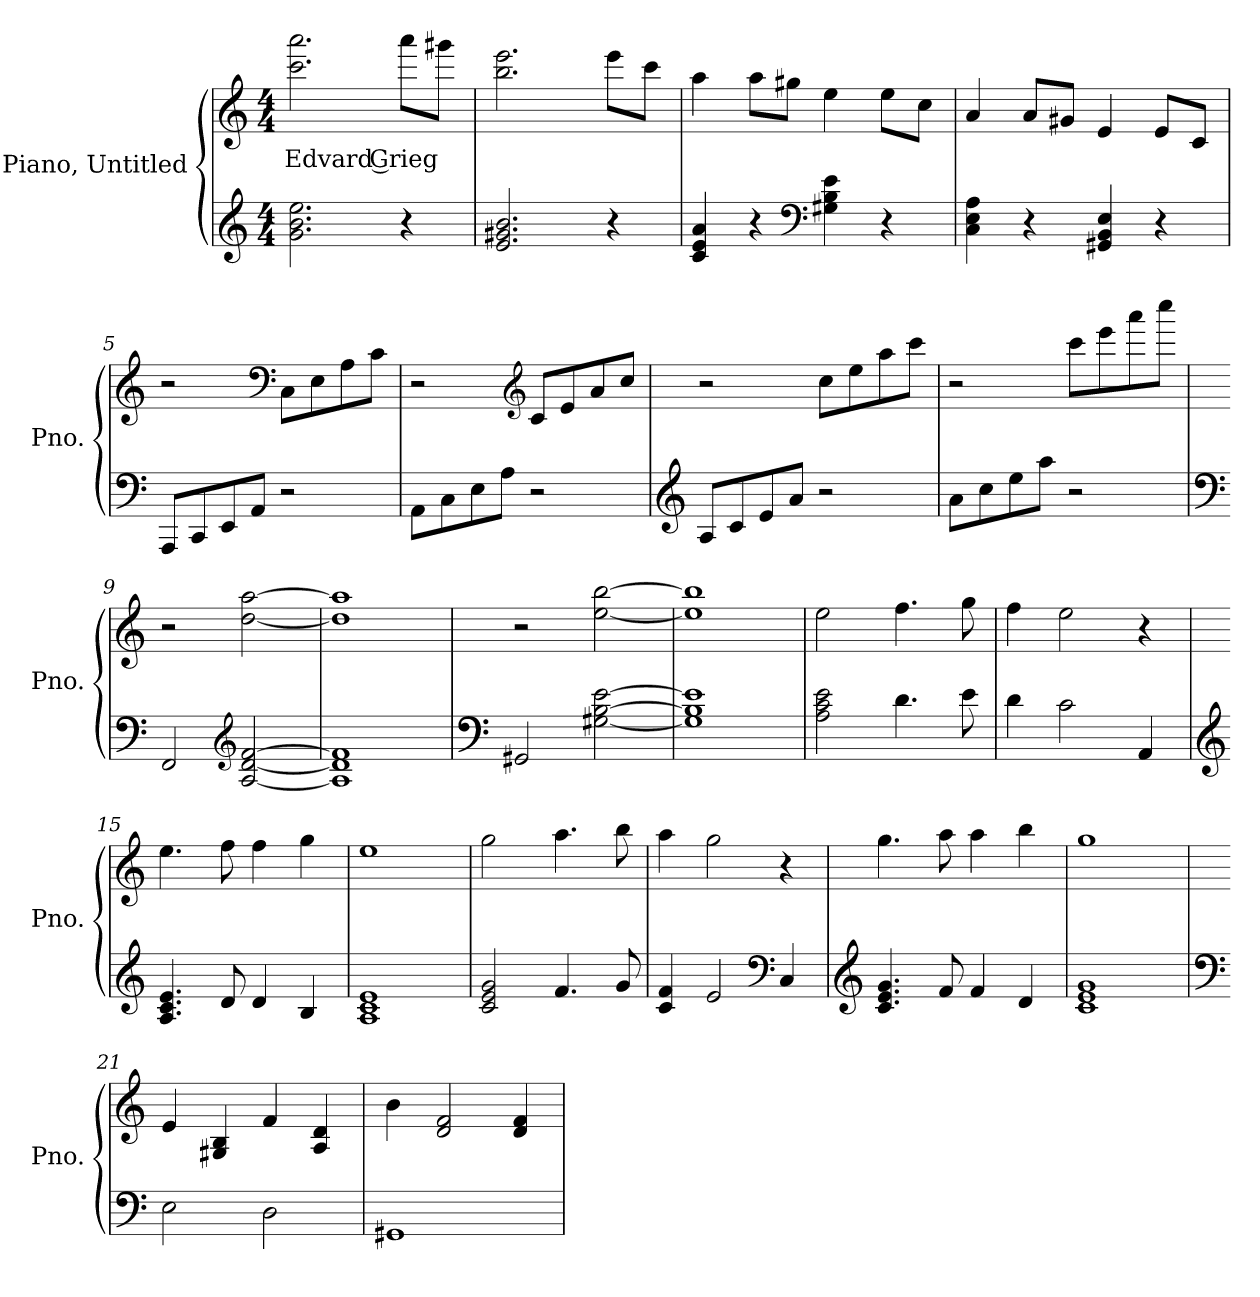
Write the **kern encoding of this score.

**kern	**kern	**text
*part2	*part1	*part1
*staff2	*staff1	*staff1
*I"Piano, Untitled	*I"Piano, Untitled	*
*I'Pno.	*I'Pno.	*
*clefG2	*clefG2	*
*k[]	*k[]	*
*M4/4	*M4/4	*
*MM120	*MM120	*
=1	=1	=1
!	!	!LO:LY:b
2.g\ 2.b\ 2.ee\	2.ccc\ 2.aaa\	Edvard Grieg
4r	8aaa\L	.
.	8ggg#X\J	.
=2	=2	=2
2.e/ 2.g#X/ 2.b/	2.bb\ 2.eee\	.
4r	8eee\L	.
.	8ccc\J	.
=3	=3	=3
4c/ 4e/ 4a/	4aa\	.
4r	8aa\L	.
.	8gg#X\J	.
*clefF4	*	*
4G#X\ 4B\ 4e\	4ee\	.
4r	8ee\L	.
.	8cc\J	.
=4	=4	=4
4C\ 4E\ 4A\	4a/	.
4r	8a/L	.
.	8g#X/J	.
4GG#X/ 4BB/ 4E/	4e/	.
4r	8e/L	.
.	8c/J	.
!!LO:LB:g=z
=5	=5	=5
8AAA/L	2r	.
8CC/	.	.
8EE/	.	.
8AA/J	.	.
*	*clefF4	*
2r	8C\L	.
.	8E\	.
.	8A\	.
.	8c\J	.
=6	=6	=6
8AA\L	2r	.
8C\	.	.
8E\	.	.
8A\J	.	.
*	*clefG2	*
2r	8c/L	.
.	8e/	.
.	8a/	.
.	8cc/J	.
=7	=7	=7
*clefG2	*	*
8A/L	2r	.
8c/	.	.
8e/	.	.
8a/J	.	.
2r	8cc\L	.
.	8ee\	.
.	8aa\	.
.	8ccc\J	.
=8	=8	=8
8a\L	2r	.
8cc\	.	.
8ee\	.	.
8aa\J	.	.
2r	8ccc\L	.
.	8eee\	.
.	8aaa\	.
.	8cccc\J	.
!!LO:LB:g=z
=9	=9	=9
*clefF4	*	*
2FF/	2r	.
*clefG2	*	*
[2A/ [2d/ [2f/	[2dd\ [2aa\	.
=10	=10	=10
1A] 1d] 1f]	1dd] 1aa]	.
=11	=11	=11
*clefF4	*	*
2GG#X/	2r	.
[2G#X\ [2B\ [2e\	[2ee\ [2bb\	.
=12	=12	=12
1G#] 1B] 1e]	1ee] 1bb]	.
=13	=13	=13
2A\ 2c\ 2e\	2ee\	.
4.d\	4.ff\	.
8e\	8gg\	.
=14	=14	=14
4d\	4ff\	.
2c\	2ee\	.
4AA/	4r	.
=15	=15	=15
*clefG2	*	*
4.A/ 4.c/ 4.e/	4.ee\	.
8d/	8ff\	.
4d/	4ff\	.
4B/	4gg\	.
=16	=16	=16
1A 1c 1e	1ee	.
=17	=17	=17
2c/ 2e/ 2g/	2gg\	.
4.f/	4.aa\	.
8g/	8bb\	.
!!LO:LB:g=z
=18	=18	=18
4c/ 4f/	4aa\	.
2e/	2gg\	.
*clefF4	*	*
4C/	4r	.
=19	=19	=19
*clefG2	*	*
4.c/ 4.e/ 4.g/	4.gg\	.
8f/	8aa\	.
4f/	4aa\	.
4d/	4bb\	.
=20	=20	=20
1c 1e 1g	1gg	.
=21	=21	=21
*clefF4	*	*
2E\	4e/	.
.	4G#X/ 4B/	.
2D\	4f/	.
.	4A/ 4d/	.
=22	=22	=22
1GG#X	4b\	.
.	2d/ 2f/	.
.	4d/ 4f/	.
=	=	=
*-	*-	*-
